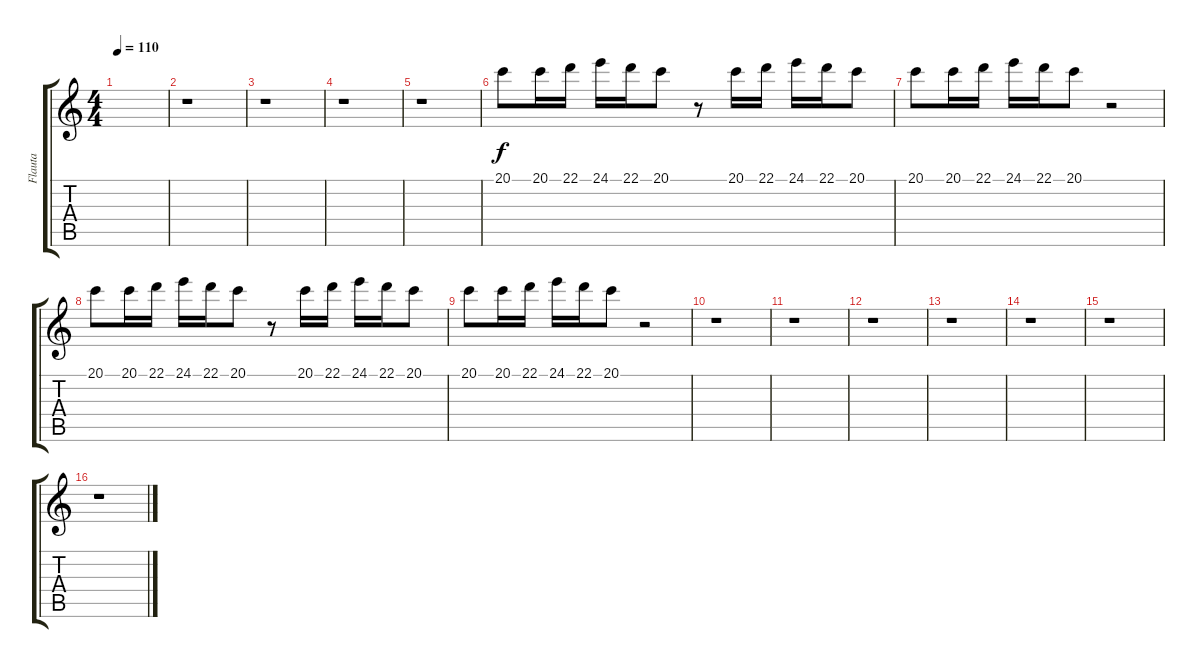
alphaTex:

\track ("Flauta" "Flauta") {instrument flute}
\staff {score tabs}
\tuning (E4 B3 G3 D3 A2 E2) {hide}
\ts (4 4)
\tempo 110
\clef g2
\ks c
|
r.1 |
r.1 |
r.1 |
r.1 |
20.1.8 20.1.16 22.1.16 24.1.16 22.1.16 20.1.8 r.8 20.1.16 22.1.16 24.1.16 22.1.16 20.1.8 |
20.1.8 20.1.16 22.1.16 24.1.16 22.1.16 20.1.8 r.2 |
20.1.8 20.1.16 22.1.16 24.1.16 22.1.16 20.1.8 r.8 20.1.16 22.1.16 24.1.16 22.1.16 20.1.8 |
20.1.8 20.1.16 22.1.16 24.1.16 22.1.16 20.1.8 r.2 |
r.1 |
r.1 |
r.1 |
r.1 |
r.1 |
r.1 |
r.1
